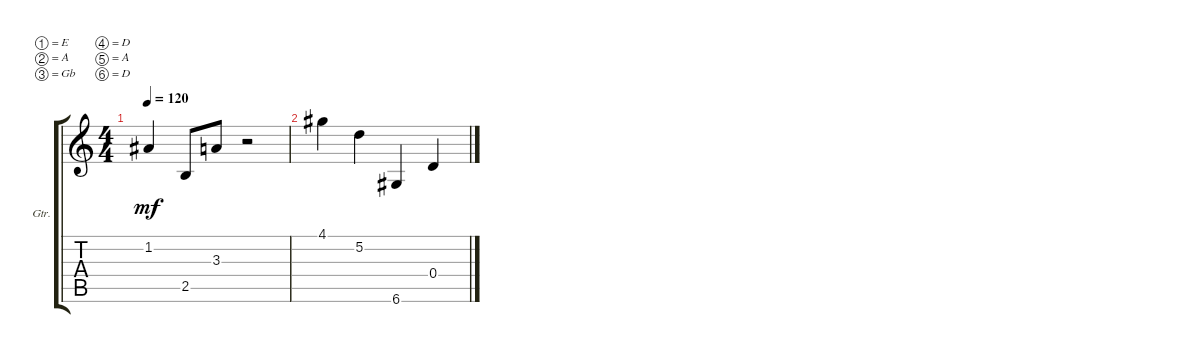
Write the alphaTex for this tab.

\bracketExtendMode groupsimilarinstruments
\firstSystemTrackNameOrientation horizontal
\otherSystemsTrackNameOrientation horizontal
\track ("Guitar" "Gtr.") {instrument acousticgrandpiano}
\staff {score tabs}
\tuning (E4 A3 Gb3 D3 A2 D2)
\displaytranspose 12
\ts (4 4)
\tempo 120
\clef g2
\ks c
1.2.4{dy mf instrument acousticgrandpiano} 2.5.8 3.3.8 r.2 |
4.1.4 5.2.4 6.6.4 0.4.4
